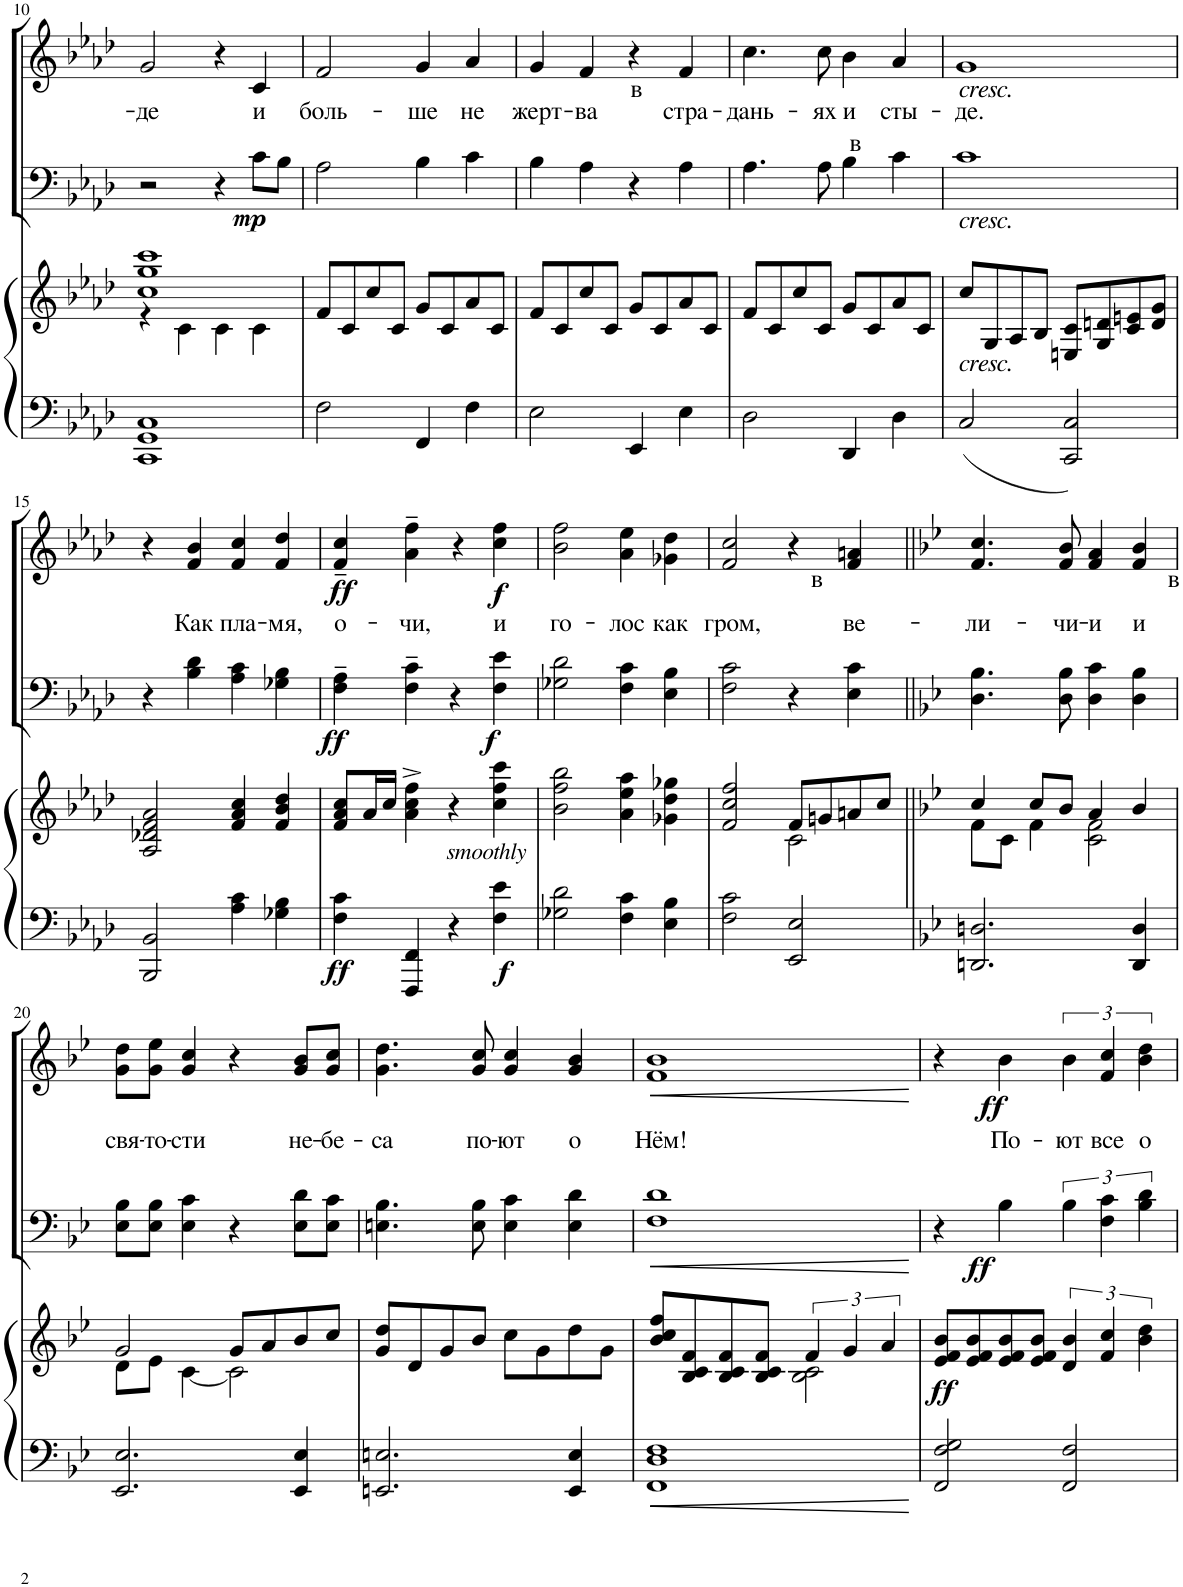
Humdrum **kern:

**kern	**kern	**dynam	**kern	**dynam	**kern	**text	**dynam
*part3	*part3	*part3	*part2	*part2	*part1	*part1	*part1
*staff4	*staff3	*staff3/4	*staff2	*staff2	*staff1	*staff1	*staff1
*I"Piano	*	*	*I"T B	*	*I"S A	*	*
*I'Pno	*	*	*	*	*	*	*
!!LO:PB:g=z
*clefF4	*clefG2	*	*clefF4	*	*clefG2	*	*
*k[b-e-a-d-]	*k[b-e-a-d-]	*	*k[b-e-a-d-]	*	*k[b-e-a-d-]	*	*
*M4/4	*M4/4	*	*M4/4	*	*M4/4	*	*
=10	=10	=10	=10	=10	=10	=10	=10
*^	*^	*	*	*	*	*	*
!	!	!	!	!	!	!	!	!LO:LY:b	!
1GG 1C	1CC	1cc 1gg 1ccc	4r	.	2r	.	2g/	-де	.
.	.	.	4c\	.	.	.	.	.	.
.	.	.	4c\	.	4r	.	4r	.	.
!	!	!	!	!	!	!LO:DY:b	!	!LO:LY:b	!
.	.	.	4c\	.	8c\L	mp	4c/	и	.
.	.	.	.	.	8B-\J	.	.	.	.
*v	*v	*	*	*	*	*	*	*	*
*	*v	*v	*	*	*	*	*	*
=11	=11	=11	=11	=11	=11	=11	=11
!	!	!	!	!	!	!LO:LY:b	!
2F\	8f/L	.	2A-\	.	2f/	боль-	.
.	8c/	.	.	.	.	.	.
.	8cc/	.	.	.	.	.	.
.	8c/J	.	.	.	.	.	.
!	!	!	!	!	!	!LO:LY:b	!
4FF/	8g/L	.	4B-\	.	4g/	-ше	.
.	8c/	.	.	.	.	.	.
!	!	!	!	!	!	!LO:LY:b	!
4F\	8a-/	.	4c\	.	4a-/	не	.
.	8c/J	.	.	.	.	.	.
=12	=12	=12	=12	=12	=12	=12	=12
!	!	!	!	!	!	!LO:LY:b	!
2E-\	8f/L	.	4B-\	.	4g/	жерт-	.
.	8c/	.	.	.	.	.	.
!	!	!	!	!	!	!LO:LY:b	!
.	8cc/	.	4A-\	.	4f/	-ва	.
.	8c/J	.	.	.	.	.	.
!	!	!	!	!	!LO:TX:b:t=в	!	!
4EE-/	8g/L	.	4r	.	4r	.	.
.	8c/	.	.	.	.	.	.
!	!	!	!	!	!	!LO:LY:b	!
4E-\	8a-/	.	4A-\	.	4f/	стра-	.
.	8c/J	.	.	.	.	.	.
=13	=13	=13	=13	=13	=13	=13	=13
!	!	!	!	!	!	!LO:LY:b	!
2D-\	8f/L	.	4.A-\	.	4.cc\	-дань-	.
.	8c/	.	.	.	.	.	.
.	8cc/	.	.	.	.	.	.
!	!	!	!	!	!	!LO:LY:b	!
.	8c/J	.	8A-\	.	8cc\	-ях	.
!	!	!	!	!	!	!LO:LY:b	!
4DD-/	8g/L	.	4B-\	.	4b-\	и	.
.	8c/	.	.	.	.	.	.
!	!	!	!	!	!LO:TX:b:t=в	!	!
!	!	!	!	!	!	!LO:LY:b	!
4D-\	8a-/	.	4c\	.	4a-/	сты-	.
.	8c/J	.	.	.	.	.	.
=14	=14	=14	=14	=14	=14	=14	=14
!	!	!	!	!	!LO:TX:b:i:t=cresc.	!	!
!	!	!	!LO:TX:b:i:t=cresc.	!	!	!	!
!	!LO:TX:b:i:t=cresc.	!	!	!	!	!	!
!	!	!	!	!	!	!LO:LY:b	!
2C/	8cc/L	.	1c	.	1g	-де.	.
.	8G/	.	.	.	.	.	.
.	8A-/	.	.	.	.	.	.
.	8B-/J	.	.	.	.	.	.
2CC/ 2C/	8En/ 8c/L	.	.	.	.	.	.
.	8G/ 8dn/	.	.	.	.	.	.
.	8c/ 8en/	.	.	.	.	.	.
.	8d/ 8g/J	.	.	.	.	.	.
!!LO:LB:g=z
=15	=15	=15	=15	=15	=15	=15	=15
2BBB-/ 2BB-/	2A-/ 2d-X/ 2f/ 2a-/	.	4r	.	4r	.	.
!	!	!	!	!	!	!LO:LY:b	!
.	.	.	4B-\ 4d-\	.	4f/ 4b-/	Как	.
!	!	!	!	!	!	!LO:LY:b	!
4A-\ 4c\	4f/ 4a-/ 4cc/	.	4A-\ 4c\	.	4f/ 4cc/	пла-	.
!	!	!	!	!	!	!LO:LY:b	!
4G-X\ 4B-\	4f/ 4b-/ 4dd-/	.	4G-X\ 4B-\	.	4f/ 4dd-/	-мя,	.
=16	=16	=16	=16	=16	=16	=16	=16
!	!	!LO:DY:b=2	!	!LO:DY:b	!	!LO:LY:b	!LO:DY:b
4F\ 4c\	8f/ 8a-/ 8cc/L	ff	4F\~ 4A-\~	ff	4f/~ 4cc/~	о-	ff
.	16a-/L	.	.	.	.	.	.
.	16cc/JJ	.	.	.	.	.	.
!	!	!	!	!	!	!LO:LY:b	!
4FFF/ 4FF/	4a-\^ 4cc\^ 4ff\^	.	4F\~ 4c\~	.	4a-\~ 4ff\~	-чи,	.
4r	4r	.	4r	.	4r	.	.
!	!LO:TX:b:i:t=smoothly	!	!	!	!	!	!
!	!	!LO:DY:b=2	!	!LO:DY:b	!	!LO:LY:b	!LO:DY:b
4F\ 4e-\	4cc\ 4ff\ 4ccc\	f	4F\ 4e-\	f	4cc\ 4ff\	и	f
=17	=17	=17	=17	=17	=17	=17	=17
!	!	!	!	!	!	!LO:LY:b	!
2G-X\ 2d-\	2b-\ 2ff\ 2bb-\	.	2G-X\ 2d-\	.	2b-\ 2ff\	го-	.
!	!	!	!	!	!	!LO:LY:b	!
4F\ 4c\	4a-\ 4ee-\ 4aa-\	.	4F\ 4c\	.	4a-\ 4ee-\	-лос	.
!	!	!	!	!	!	!LO:LY:b	!
4E-\ 4B-\	4g-X\ 4dd-\ 4gg-X\	.	4E-\ 4B-\	.	4g-X\ 4dd-\	как	.
=18	=18	=18	=18	=18	=18	=18	=18
*	*^	*	*	*	*	*	*
!	!	!	!	!	!	!	!LO:LY:b	!
2F\ 2c\	2cc/ 2ff/	2f/	.	2F\ 2c\	.	2f/ 2cc/	гром,	.
!	!	!	!	!	!	!LO:TX:b:t=в	!	!
2EE-/ 2E-/	8f/L	2c\	.	4r	.	4r	.	.
.	8gn/	.	.	.	.	.	.	.
!	!	!	!	!	!	!	!LO:LY:b	!
.	8an/	.	.	4E-\ 4c\	.	4f/ 4an/	ве-	.
.	8cc/J	.	.	.	.	.	.	.
=19||	=19||	=19||	=19||	=19||	=19||	=19||	=19||	=19||
*k[b-e-]	*k[b-e-]	*	*	*k[b-e-]	*	*k[b-e-]	*	*
!	!	!	!	!	!	!	!LO:LY:b	!
2.DDn/ 2.Dn/	4cc/	8f\L	.	4.D\ 4.B-\	.	4.f/ 4.cc/	-ли-	.
.	.	8c\J	.	.	.	.	.	.
.	8cc/L	4f\	.	.	.	.	.	.
!	!	!	!	!	!	!	!LO:LY:b	!
.	8b-/J	.	.	8D\ 8B-\	.	8f/ 8b-/	-чи-	.
!	!	!	!	!	!	!	!LO:LY:b	!
.	4a/	2c\ 2f\	.	4D\ 4c\	.	4f/ 4a/	-и	.
!	!	!	!	!	!	!LO:TX:b:t=в	!	!
!	!	!	!	!	!	!	!LO:LY:b	!
4DD/ 4D/	4b-/	.	.	4D\ 4B-\	.	4f/ 4b-/	и	.
!!LO:LB:g=z
=20	=20	=20	=20	=20	=20	=20	=20	=20
!	!	!	!	!	!	!	!LO:LY:b	!
2.EE-/ 2.E-/	2g/	8d\L	.	8E-\ 8B-\L	.	8g\ 8dd\L	свя-	.
!	!	!	!	!	!	!	!LO:LY:b	!
.	.	8e-\J	.	8E-\ 8B-\J	.	8g\ 8ee-\J	-то-	.
!	!	!	!	!	!	!	!LO:LY:b	!
.	.	[4c\	.	4E-\ 4c\	.	4g/ 4cc/	-сти	.
.	8g/L	2c\]	.	4r	.	4r	.	.
.	8a/	.	.	.	.	.	.	.
!	!	!	!	!	!	!	!LO:LY:b	!
4EE-/ 4E-/	8b-/	.	.	8E-\ 8d\L	.	8g/ 8b-/L	не-	.
!	!	!	!	!	!	!	!LO:LY:b	!
.	8cc/J	.	.	8E-\ 8c\J	.	8g/ 8cc/J	-бе-	.
*	*v	*v	*	*	*	*	*	*
=21	=21	=21	=21	=21	=21	=21	=21
!	!	!	!	!	!	!LO:LY:b	!
2.EEn/ 2.En/	8g/ 8dd/L	.	4.En\ 4.B-\	.	4.g\ 4.dd\	-са	.
.	8d/	.	.	.	.	.	.
.	8g/	.	.	.	.	.	.
!	!	!	!	!	!	!LO:LY:b	!
.	8b-/J	.	8E\ 8B-\	.	8g/ 8cc/	по-	.
!	!	!	!	!	!	!LO:LY:b	!
.	8cc\L	.	4E\ 4c\	.	4g/ 4cc/	-ют	.
.	8g\	.	.	.	.	.	.
!	!	!	!	!	!	!LO:LY:b	!
4EE/ 4E/	8dd\	.	4E\ 4d\	.	4g/ 4b-/	о	.
.	8g\J	.	.	.	.	.	.
=22	=22	=22	=22	=22	=22	=22	=22
*	*^	*	*	*	*	*	*
!	!	!	!	!	!LO:HP:b	!	!LO:LY:b	!LO:HP:b
1FF 1D 1F	8b-/ 8cc/ 8ff/L	2ryy	.	1F 1d	<	1f 1b-	Нём!	<
.	8B-/ 8c/ 8f/	.	.	.	.	.	.	.
.	8B-/ 8c/ 8f/	.	.	.	.	.	.	.
.	8B-/ 8c/ 8f/J	.	.	.	.	.	.	.
.	6f/	2B-\ 2c\	.	.	.	.	.	.
.	6g/	.	.	.	.	.	.	.
.	6a/	.	.	.	.	.	.	.
*	*v	*v	*	*	*	*	*	*
.	.	.	.	[	.	.	[
=23	=23	=23	=23	=23	=23	=23	=23
!	!	!LO:DY:b	!	!	!	!	!
2FF/ 2F/ 2G/	8e-/ 8f/ 8b-/L	ff	4r	.	4r	.	.
.	8e-/ 8f/ 8b-/	.	.	.	.	.	.
!	!	!	!	!LO:DY:b	!	!LO:LY:b	!LO:DY:b
.	8e-/ 8f/ 8b-/	.	4B-\	ff	4b-\	По-	ff
.	8e-/ 8f/ 8b-/J	.	.	.	.	.	.
!	!	!	!	!	!	!LO:LY:b	!
2FF/ 2F/	6d/ 6b-/	.	6B-\	.	6b-\	-ют	.
!	!	!	!	!	!	!LO:LY:b	!
.	6f/ 6cc/	.	6F\ 6c\	.	6f/ 6cc/	все	.
!	!	!	!	!	!	!LO:LY:b	!
.	6b-\ 6dd\	.	6B-\ 6d\	.	6b-\ 6dd\	о	.
=	=	=	=	=	=	=	=
*-	*-	*-	*-	*-	*-	*-	*-
